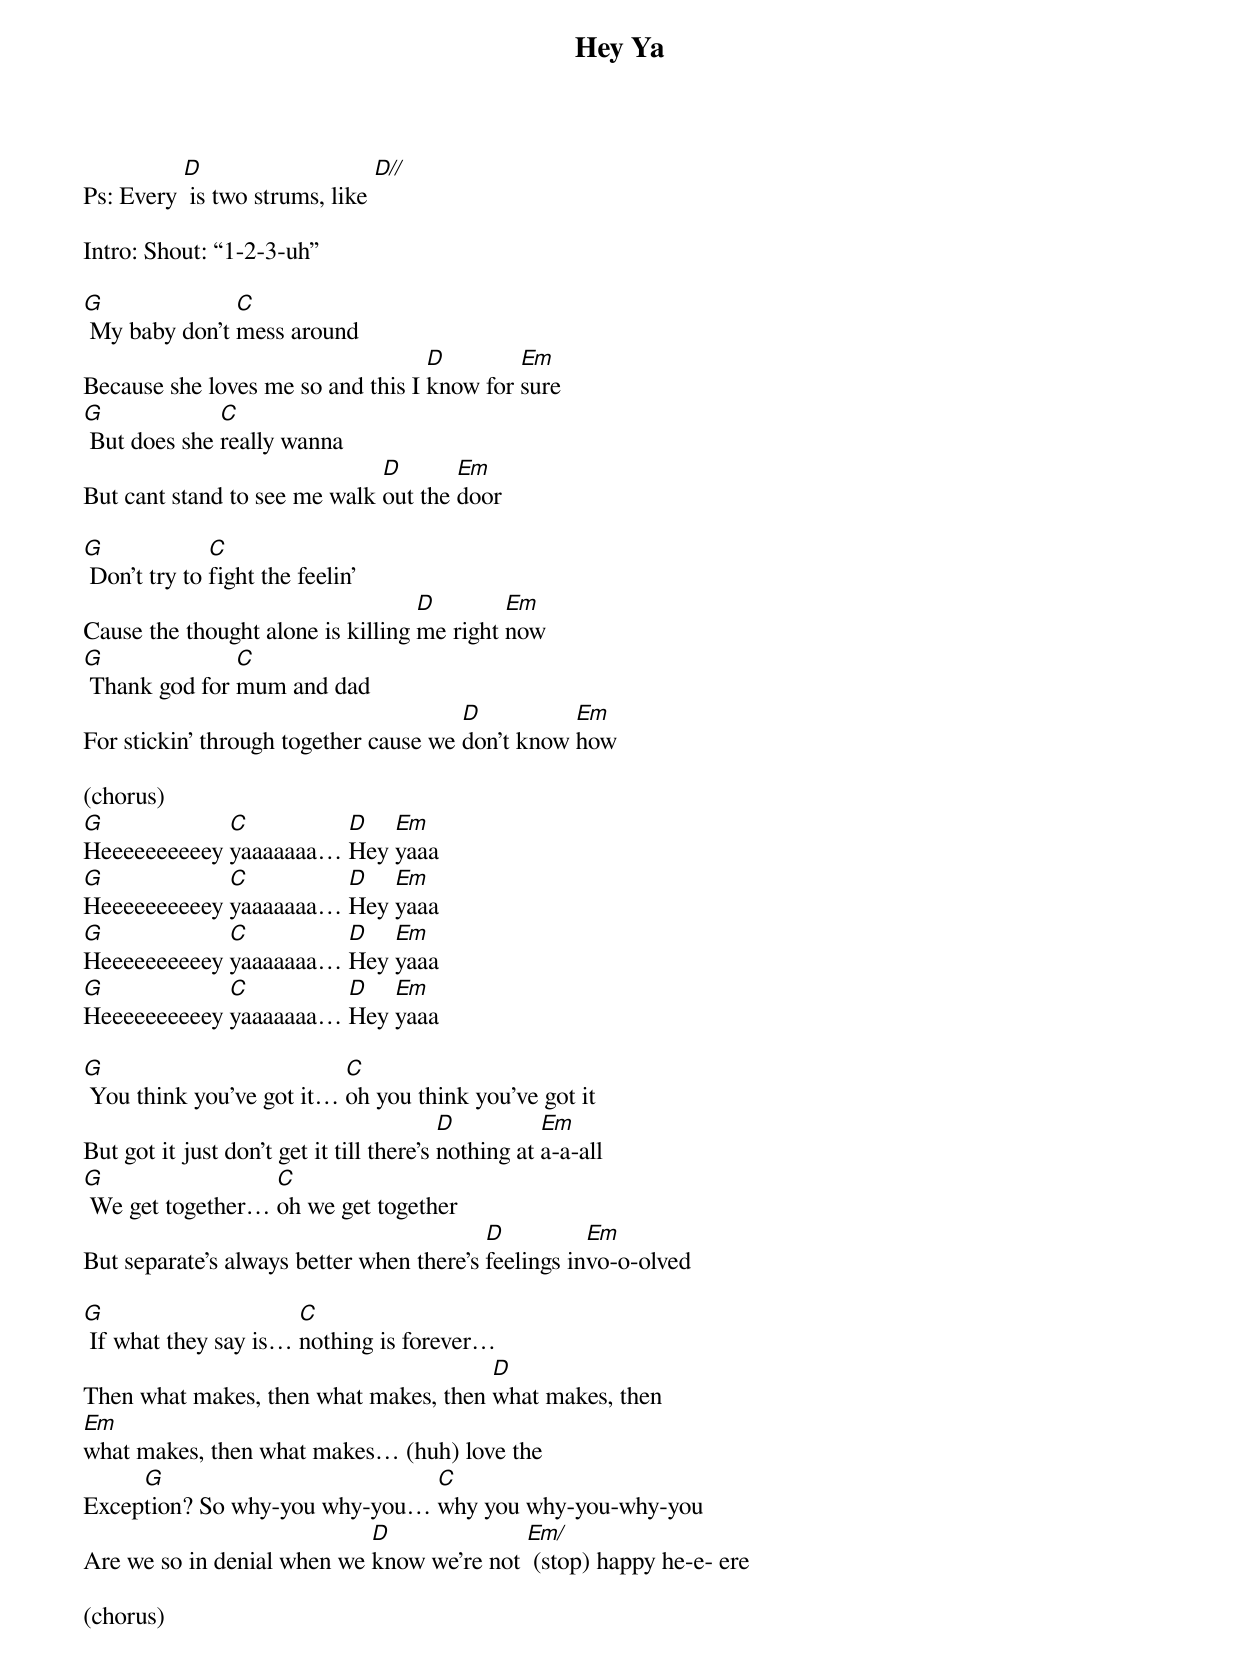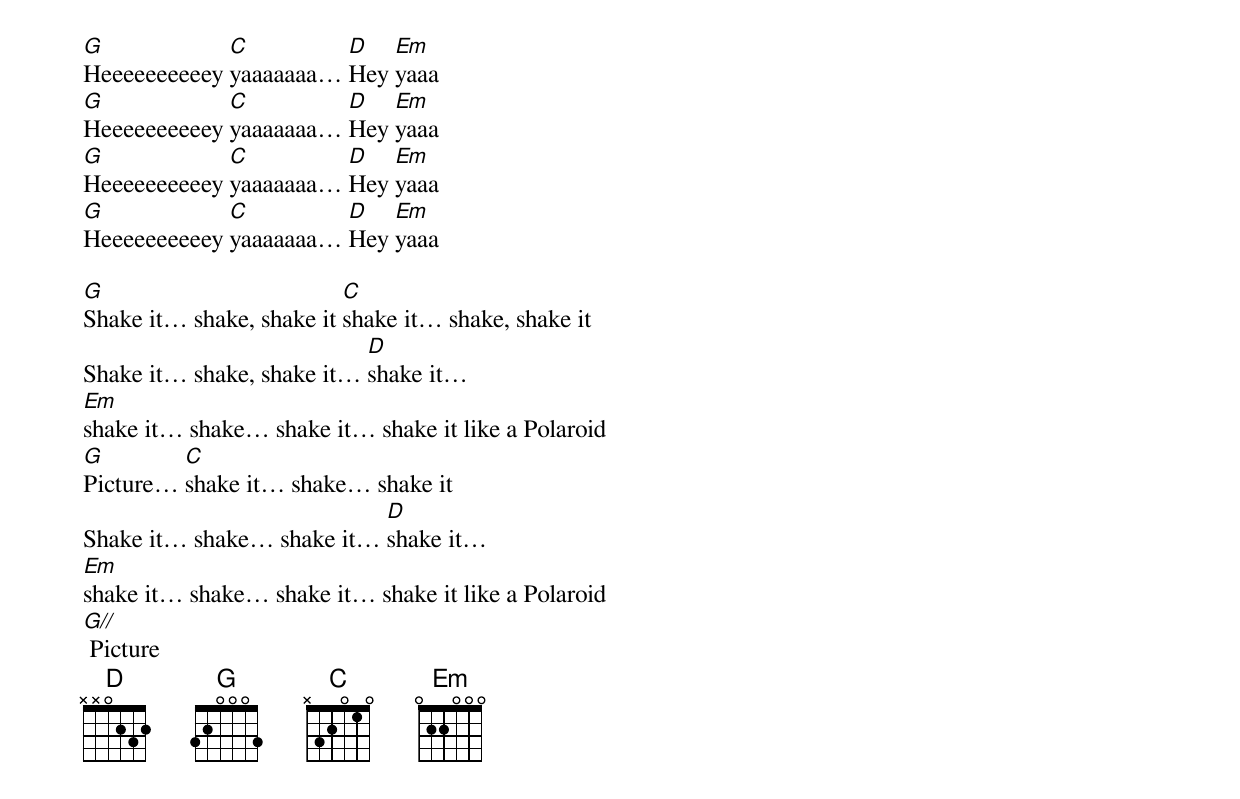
{t: Hey Ya }
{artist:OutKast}
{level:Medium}
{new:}
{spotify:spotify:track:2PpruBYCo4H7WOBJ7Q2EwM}

Ps: Every [D] is two strums, like [D//]

Intro: Shout: “1-2-3-uh”

[G] My baby don't [C]mess around
Because she loves me so and this I [D]know for [Em]sure
[G] But does she [C]really wanna
But cant stand to see me walk [D]out the [Em]door

[G] Don't try to [C]fight the feelin’
Cause the thought alone is killing [D]me right [Em]now
[G] Thank god for [C]mum and dad
For stickin’ through together cause we [D]don’t know [Em]how

(chorus)
[G]Heeeeeeeeeey [C]yaaaaaaa… [D]Hey [Em]yaaa
[G]Heeeeeeeeeey [C]yaaaaaaa… [D]Hey [Em]yaaa
[G]Heeeeeeeeeey [C]yaaaaaaa… [D]Hey [Em]yaaa
[G]Heeeeeeeeeey [C]yaaaaaaa… [D]Hey [Em]yaaa

[G] You think you've got it… [C]oh you think you've got it
But got it just don't get it till there's [D]nothing at [Em]a-a-all
[G] We get together… [C]oh we get together
But separate's always better when there's [D]feelings in[Em]vo-o-olved

[G] If what they say is… [C]nothing is forever…
Then what makes, then what makes, then [D]what makes, then
[Em]what makes, then what makes… (huh) love the
Excep[G]tion? So why-you why-you… [C]why you why-you-why-you
Are we so in denial when we [D]know we’re not [Em/] (stop) happy he-e- ere

(chorus)
[G]Heeeeeeeeeey [C]yaaaaaaa… [D]Hey [Em]yaaa
[G]Heeeeeeeeeey [C]yaaaaaaa… [D]Hey [Em]yaaa
[G]Heeeeeeeeeey [C]yaaaaaaa… [D]Hey [Em]yaaa
[G]Heeeeeeeeeey [C]yaaaaaaa… [D]Hey [Em]yaaa

[G]Shake it… shake, shake it [C]shake it… shake, shake it
Shake it… shake, shake it… [D]shake it…
[Em]shake it… shake… shake it… shake it like a Polaroid
[G]Picture… [C]shake it… shake… shake it
Shake it… shake… shake it… [D]shake it…
[Em]shake it… shake… shake it… shake it like a Polaroid
[G//] Picture
